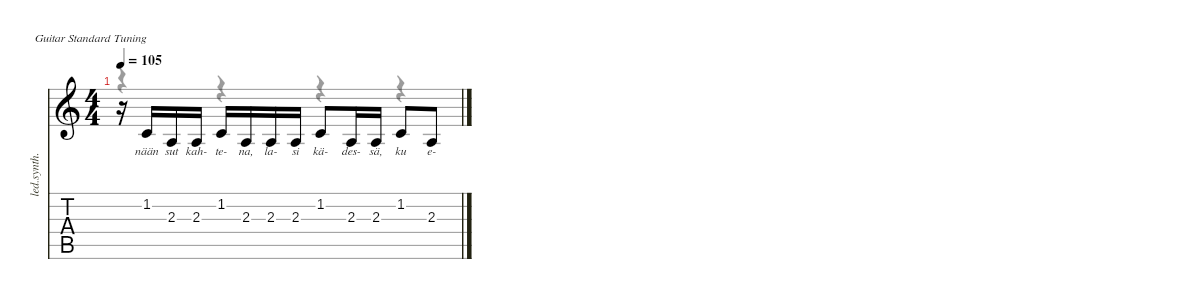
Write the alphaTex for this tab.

\defaultSystemsLayout 4
\hideDynamics
\bracketExtendMode nobrackets
\otherSystemsTrackNameOrientation horizontal
\track ("Vocal" "led.synth.") {instrument lead6voice}
\staff {score tabs}
\tuning (E4 B3 G3 D3 A2 E2)
\voice
\ts (4 4)
\tempo 105
\clef g2
\ks c
r.16{dy f} 1.2.16{lyrics (0 "nään") lyrics (1 "") lyrics (2 "") lyrics (3 "") lyrics (4 "")} 2.3.16{lyrics (0 "sut") lyrics (1 "") lyrics (2 "") lyrics (3 "") lyrics (4 "")} 2.3.16{lyrics (0 "kah-") lyrics (1 "") lyrics (2 "") lyrics (3 "") lyrics (4 "")} 1.2.16{lyrics (0 "te-") lyrics (1 "") lyrics (2 "") lyrics (3 "") lyrics (4 "")} 2.3.16{lyrics (0 "na,") lyrics (1 "") lyrics (2 "") lyrics (3 "") lyrics (4 "")} 2.3.16{lyrics (0 "la-") lyrics (1 "") lyrics (2 "") lyrics (3 "") lyrics (4 "")} 2.3.16{lyrics (0 "si") lyrics (1 "") lyrics (2 "") lyrics (3 "") lyrics (4 "")} 1.2.8{lyrics (0 "kä-") lyrics (1 "") lyrics (2 "") lyrics (3 "") lyrics (4 "")} 2.3.16{lyrics (0 "des-") lyrics (1 "") lyrics (2 "") lyrics (3 "") lyrics (4 "")} 2.3.16{lyrics (0 "sä,") lyrics (1 "") lyrics (2 "") lyrics (3 "") lyrics (4 "")} 1.2.8{lyrics (0 "ku") lyrics (1 "") lyrics (2 "") lyrics (3 "") lyrics (4 "")} 2.3.8{lyrics (0 "e-") lyrics (1 "") lyrics (2 "") lyrics (3 "") lyrics (4 "")}
\voice
\clef g2
\ottava regular
\simile none
\ks c
r.4{dy mf} r.4 r.4 r.4
